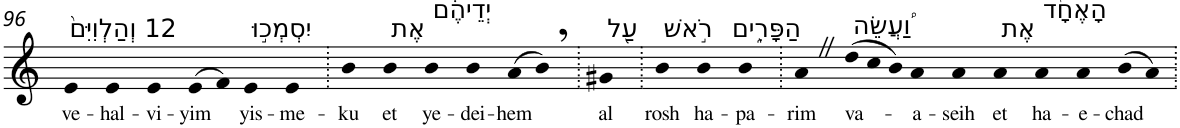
**kern	**text
*part1	*part1
*staff1	*staff1
*I"Piano	*
*I'Pno	*
!!LO:PB:g=z
*clefG2	*
*k[]	*
=96	=96
!LO:TX:a:t=12 וְהַלְוִיִּם֙	!
!	!LO:LY:b
4e	ve-
!	!LO:LY:b
4e	-hal-
!	!LO:LY:b
4e	-vi-
!	!LO:LY:b
(>8e	-yim
8f)	.
!LO:TX:a:t=יִסְמְכ֣וּ	!
!	!LO:LY:b
4e	yis-
!	!LO:LY:b
4e	-me-
=97.	=97.
!	!LO:LY:b
4b	-ku
!LO:TX:a:t=אֶת	!
!	!LO:LY:b
4b	et
!LO:TX:a:t=יְדֵיהֶ֔ם	!
!	!LO:LY:b
4b	ye-
!	!LO:LY:b
4b	-dei-
!	!LO:LY:b
(>8a	-hem
8b,)	.
=98.	=98.
!LO:TX:a:t=עַ֖ל	!
!	!LO:LY:b
4g#X	al
=99.	=99.
!LO:TX:a:t=רֹ֣אשׁ	!
!	!LO:LY:b
4b	rosh
!LO:TX:a:t=הַפָּרִ֑ים	!
!	!LO:LY:b
4b	ha-
!	!LO:LY:b
4b	-pa-
=100.	=100.
!	!LO:LY:b
4aZ	-rim
*Xtuplet	*
!LO:TX:a:t=וַ֠עֲשֵׂה	!
!	!LO:LY:b
(>12dd	va-
12cc	.
12b)	.
!	!LO:LY:b
4a	-a-
!	!LO:LY:b
4a	-seih
!LO:TX:a:t=אֶת	!
!	!LO:LY:b
4a	et
!LO:TX:a:t=הָאֶחָ֨ד	!
!	!LO:LY:b
4a	ha-
!	!LO:LY:b
4a	-e-
!	!LO:LY:b
(>8b	-chad
8a)	.
=.	=.
*-	*-
